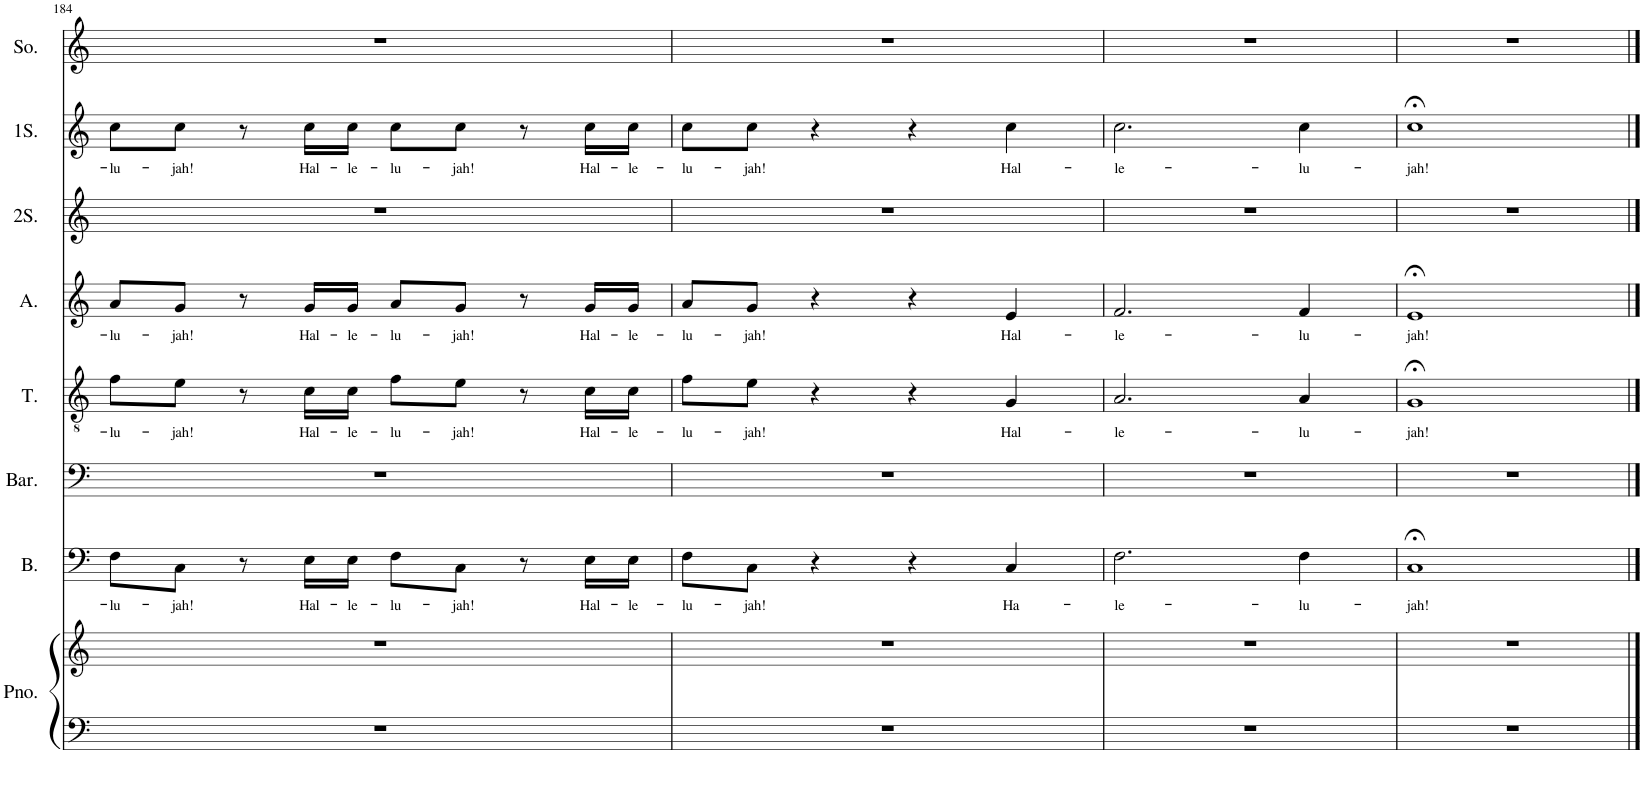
**kern	**kern	**kern	**text	**kern	**kern	**text	**kern	**text	**kern	**kern	**text	**kern
*part8	*part8	*part7	*part7	*part6	*part5	*part5	*part4	*part4	*part3	*part2	*part2	*part1
*staff9	*staff8	*staff7	*staff7	*staff6	*staff5	*staff5	*staff4	*staff4	*staff3	*staff2	*staff2	*staff1
*I"Piano	*	*I"Bass	*	*I"Baritone	*I"Tenor	*	*I"Alto	*	*I"2.Soprano	*I"1.Soprano	*	*I"Solo
*I'Pno.	*	*I'B.	*	*I'Bar.	*I'T.	*	*I'A.	*	*I'2S.	*I'1S.	*	*I'So.
!!LO:PB:g=z
*clefF4	*clefG2	*clefF4	*	*clefF4	*clefGv2	*	*clefG2	*	*clefG2	*clefG2	*	*clefG2
*k[]	*k[]	*k[]	*	*k[]	*k[]	*	*k[]	*	*k[]	*k[]	*	*k[]
*M4/4	*M4/4	*M4/4	*	*M4/4	*M4/4	*	*M4/4	*	*M4/4	*M4/4	*	*M4/4
=184	=184	=184	=184	=184	=184	=184	=184	=184	=184	=184	=184	=184
!	!	!	!LO:LY:b	!	!	!LO:LY:b	!	!LO:LY:b	!	!	!LO:LY:b	!
1r	1r	8F\L	-lu-	1r	8f\L	-lu-	8a/L	-lu-	1r	8cc\L	-lu-	1r
!	!	!	!LO:LY:b	!	!	!LO:LY:b	!	!LO:LY:b	!	!	!LO:LY:b	!
.	.	8C\J	-jah!	.	8e\J	-jah!	8g/J	-jah!	.	8cc\J	-jah!	.
.	.	8r	.	.	8r	.	8r	.	.	8r	.	.
!	!	!	!LO:LY:b	!	!	!LO:LY:b	!	!LO:LY:b	!	!	!LO:LY:b	!
.	.	16E\LL	Hal-	.	16c\LL	Hal-	16g/LL	Hal-	.	16cc\LL	Hal-	.
!	!	!	!LO:LY:b	!	!	!LO:LY:b	!	!LO:LY:b	!	!	!LO:LY:b	!
.	.	16E\JJ	-le-	.	16c\JJ	-le-	16g/JJ	-le-	.	16cc\JJ	-le-	.
!	!	!	!LO:LY:b	!	!	!LO:LY:b	!	!LO:LY:b	!	!	!LO:LY:b	!
.	.	8F\L	-lu-	.	8f\L	-lu-	8a/L	-lu-	.	8cc\L	-lu-	.
!	!	!	!LO:LY:b	!	!	!LO:LY:b	!	!LO:LY:b	!	!	!LO:LY:b	!
.	.	8C\J	-jah!	.	8e\J	-jah!	8g/J	-jah!	.	8cc\J	-jah!	.
.	.	8r	.	.	8r	.	8r	.	.	8r	.	.
!	!	!	!LO:LY:b	!	!	!LO:LY:b	!	!LO:LY:b	!	!	!LO:LY:b	!
.	.	16E\LL	Hal-	.	16c\LL	Hal-	16g/LL	Hal-	.	16cc\LL	Hal-	.
!	!	!	!LO:LY:b	!	!	!LO:LY:b	!	!LO:LY:b	!	!	!LO:LY:b	!
.	.	16E\JJ	-le-	.	16c\JJ	-le-	16g/JJ	-le-	.	16cc\JJ	-le-	.
=185	=185	=185	=185	=185	=185	=185	=185	=185	=185	=185	=185	=185
!	!	!	!LO:LY:b	!	!	!LO:LY:b	!	!LO:LY:b	!	!	!LO:LY:b	!
1r	1r	8F\L	-lu-	1r	8f\L	-lu-	8a/L	-lu-	1r	8cc\L	-lu-	1r
!	!	!	!LO:LY:b	!	!	!LO:LY:b	!	!LO:LY:b	!	!	!LO:LY:b	!
.	.	8C\J	-jah!	.	8e\J	-jah!	8g/J	-jah!	.	8cc\J	-jah!	.
.	.	4r	.	.	4r	.	4r	.	.	4r	.	.
.	.	4r	.	.	4r	.	4r	.	.	4r	.	.
!	!	!	!LO:LY:b	!	!	!LO:LY:b	!	!LO:LY:b	!	!	!LO:LY:b	!
.	.	4C/	Ha-	.	4G/	Hal-	4e/	Hal-	.	4cc\	Hal-	.
=186	=186	=186	=186	=186	=186	=186	=186	=186	=186	=186	=186	=186
!	!	!	!LO:LY:b	!	!	!LO:LY:b	!	!LO:LY:b	!	!	!LO:LY:b	!
1r	1r	2.F\	-le-	1r	2.A/	-le-	2.f/	-le-	1r	2.cc\	-le-	1r
!	!	!	!LO:LY:b	!	!	!LO:LY:b	!	!LO:LY:b	!	!	!LO:LY:b	!
.	.	4F\	-lu-	.	4A/	-lu-	4f/	-lu-	.	4cc\	-lu-	.
=187	=187	=187	=187	=187	=187	=187	=187	=187	=187	=187	=187	=187
!	!	!	!LO:LY:b	!	!	!LO:LY:b	!	!LO:LY:b	!	!	!LO:LY:b	!
1r	1r	1C;<	-jah!	1r	1G;<	-jah!	1e;<	-jah!	1r	1cc;<	-jah!	1r
==	==	==	==	==	==	==	==	==	==	==	==	==
*-	*-	*-	*-	*-	*-	*-	*-	*-	*-	*-	*-	*-
